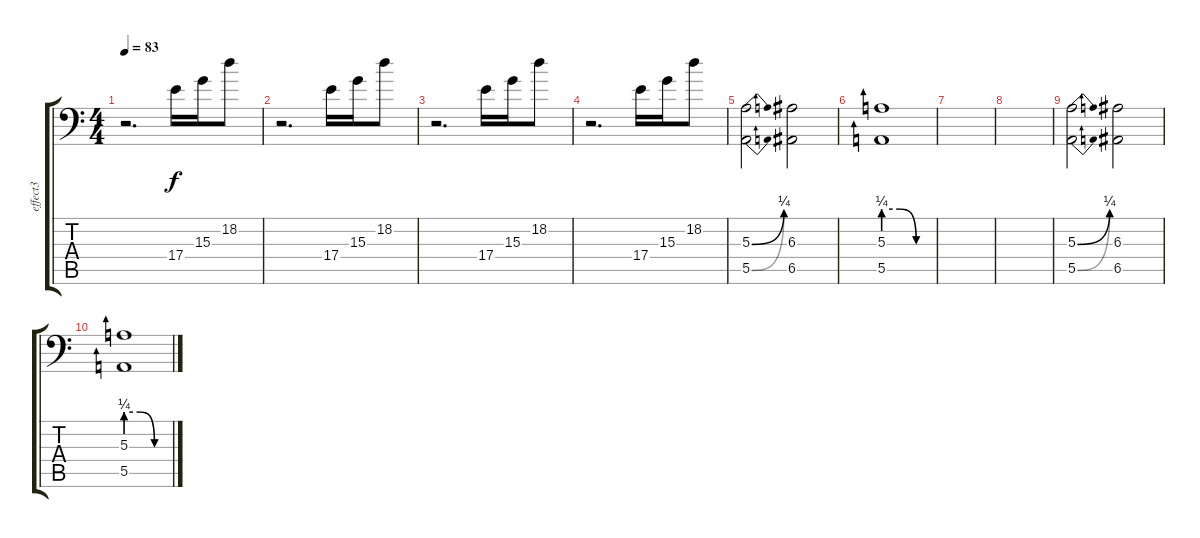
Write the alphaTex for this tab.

\track ("effect3" "effect3") {instrument pad8sweep}
\staff {score tabs}
\tuning (Db4 Ab3 E3 B2 E2 A1) {hide}
\ts (4 4)
\tempo 83
\clef f4
\ks c
r.2{d dy f instrument lead6voice} 17.4.16 15.3.16 18.2.8 |
r.2{d} 17.4.16 15.3.16 18.2.8 |
r.2{d} 17.4.16 15.3.16 18.2.8 |
r.2{d} 17.4.16 15.3.16 18.2.8 |
(5.3{be (bend 0 0 60 1)} 5.5{be (bend 0 0 60 1)}).2{instrument pad8sweep} (6.3 6.5).2 |
(5.3{be (custom 0 1 20 1 40 0 60 0)} 5.5{be (custom 0 1 20 1 40 0 60 0)}).1 |
|
|
(5.3{be (bend 0 0 60 1)} 5.5{be (bend 0 0 60 1)}).2 (6.3 6.5).2 |
(5.3{be (custom 0 1 20 1 40 0 60 0)} 5.5{be (custom 0 1 20 1 40 0 60 0)}).1
